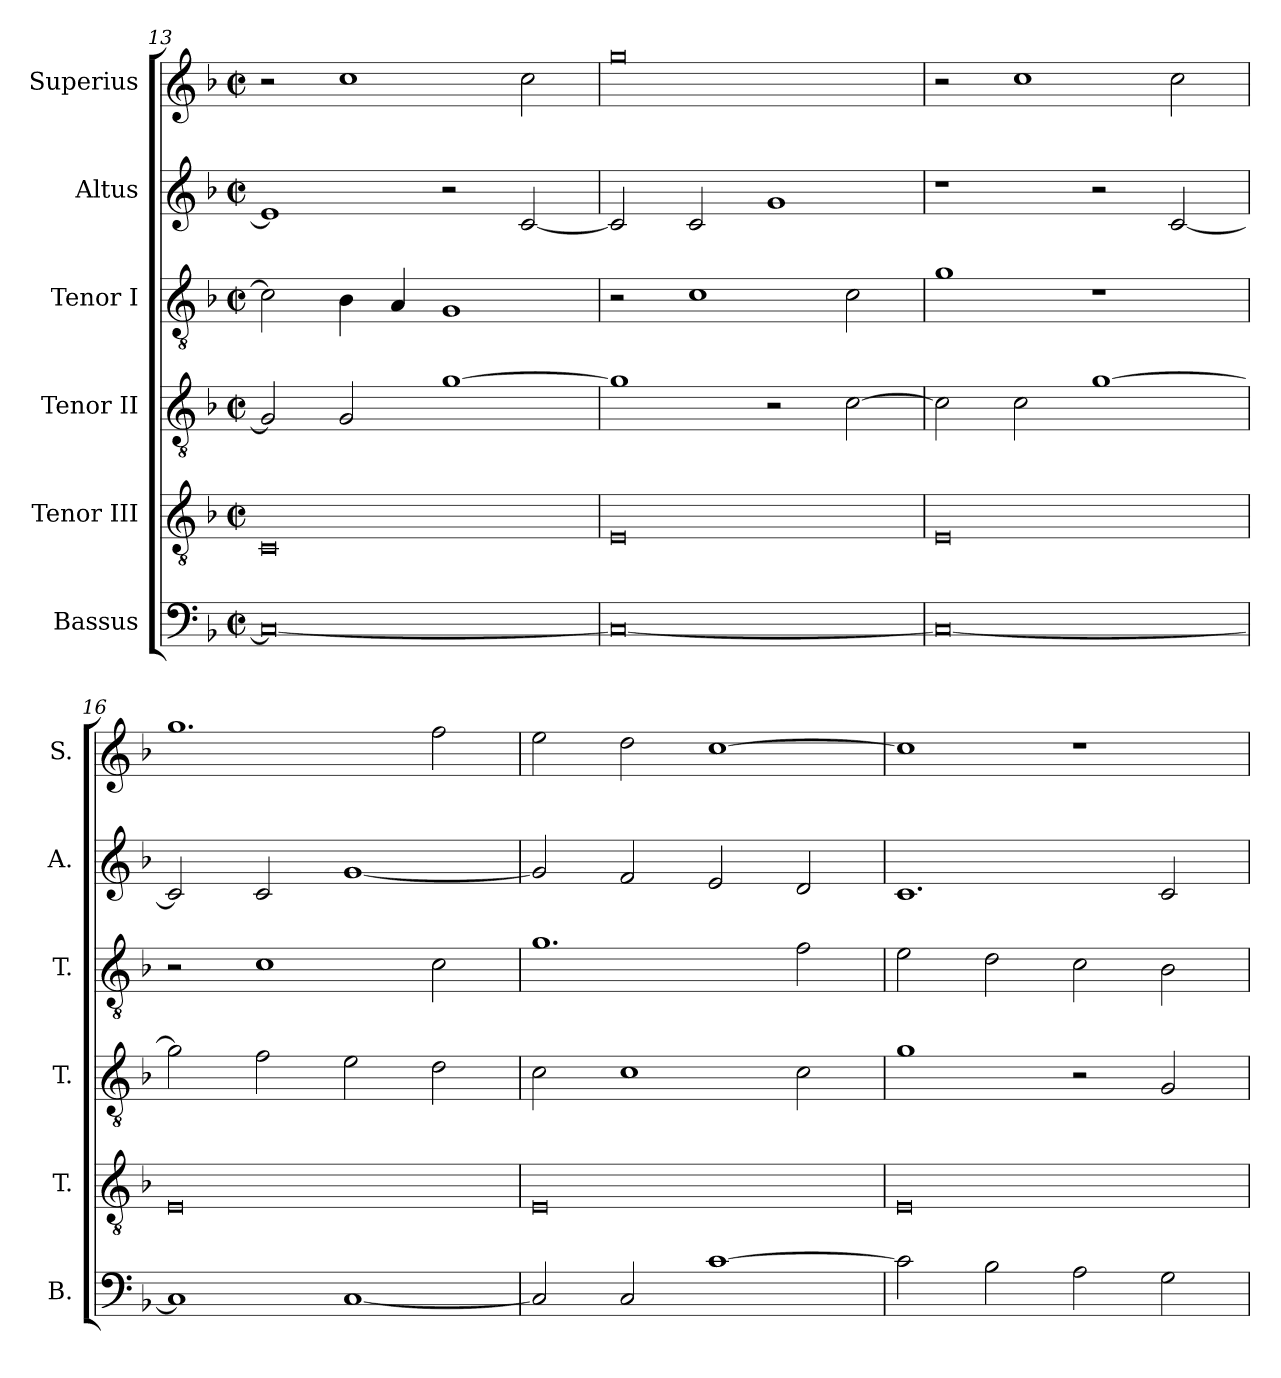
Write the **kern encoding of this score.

**kern	**kern	**kern	**kern	**kern	**kern
*part6	*part5	*part4	*part3	*part2	*part1
*staff6	*staff5	*staff4	*staff3	*staff2	*staff1
*I"Bassus	*I"Tenor III	*I"Tenor II	*I"Tenor I	*I"Altus	*I"Superius
*I'B.	*I'T.	*I'T.	*I'T.	*I'A.	*I'S.
*clefF4	*clefGv2	*clefGv2	*clefGv2	*clefG2	*clefG2
*	*ITrd7c12	*ITrd7c12	*ITrd7c12	*	*
*k[b-]	*k[b-]	*k[b-]	*k[b-]	*k[b-]	*k[b-]
*F:	*F:	*F:	*F:	*F:	*F:
*M2/2	*M2/2	*M2/2	*M2/2	*M2/2	*M2/2
*met(c|)	*met(c|)	*met(c|)	*met(c|)	*met(c|)	*met(c|)
=13	=13	=13	=13	=13	=13
0Ci_<	0CCi	2GGi/]	2Ci\]	1ei]	2r
.	.	2GGi/	4BB-i\	.	1cci
.	.	.	4AAi/	.	.
.	.	[>1Gi	1GGi	2r	.
.	.	.	.	[<2ci/	2cci\
=14	=14	=14	=14	=14	=14
0Ci_<	0EEi	1Gi]	2r	2ci/]	0ggi
.	.	.	1Ci	2ci/	.
.	.	2r	.	1gi	.
.	.	[>2Ci\	2Ci\	.	.
=15	=15	=15	=15	=15	=15
0Ci_<	0EEi	2Ci\]	1Gi	1r	2r
.	.	2Ci\	.	.	1cci
.	.	[>1Gi	1r	2r	.
.	.	.	.	[<2ci/	2cci\
!!LO:LB:g=z
=16	=16	=16	=16	=16	=16
1Ci]	0EEi	2Gi\]	2r	2ci/]	1.ggi
.	.	2Fi\	1Ci	2ci/	.
[<1Ci	.	2Ei\	.	[<1gi	.
.	.	2Di\	2Ci\	.	2ffi\
=17	=17	=17	=17	=17	=17
2Ci/]	0EEi	2Ci\	1.Gi	2gi/]	2eei\
2Ci/	.	1Ci	.	2fi/	2ddi\
[>1ci	.	.	.	2ei/	[>1cci
.	.	2Ci\	2Fi\	2di/	.
=18	=18	=18	=18	=18	=18
2ci\]	0EEi	1Gi	2Ei\	1.ci	1cci]
2B-i\	.	.	2Di\	.	.
2Ai\	.	2r	2Ci\	.	1r
2Gi\	.	2GGi/	2BB-i\	2ci/	.
=	=	=	=	=	=
*-	*-	*-	*-	*-	*-
